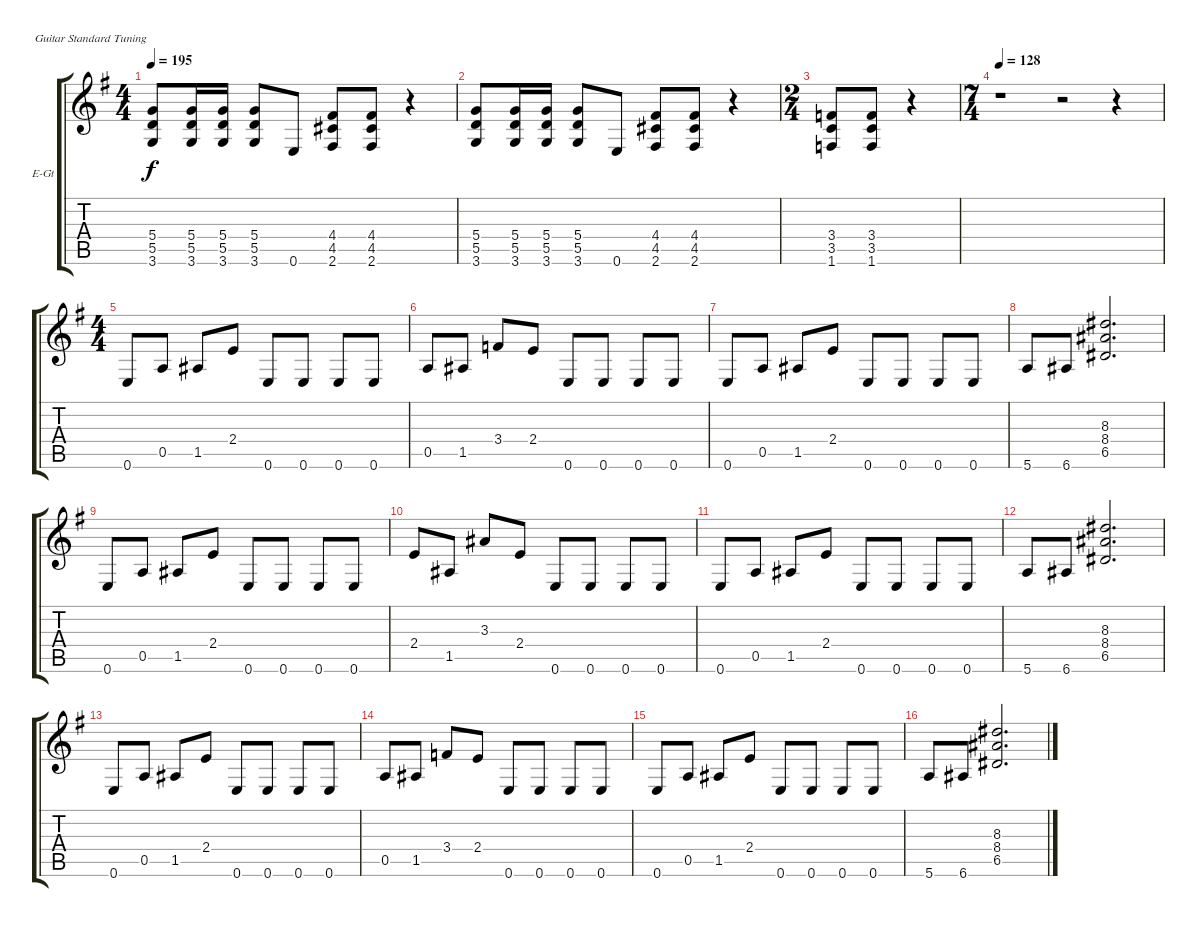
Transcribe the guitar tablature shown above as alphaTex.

\defaultSystemsLayout 4
\bracketExtendMode groupsimilarinstruments
\firstSystemTrackNameOrientation horizontal
\otherSystemsTrackNameOrientation horizontal
\track ("James" "E-Gt") {instrument distortionguitar}
\staff {score tabs}
\tuning (E4 B3 G3 D3 A2 E2)
\ts (4 4)
\tempo 195
\clef g2
\scale
0.333333
\ks g
(5.4 5.5 3.6).8{dy f} (5.4 5.5 3.6).16 (5.4 5.5 3.6).16 (5.4 5.5 3.6).8 0.6.8 (4.4 4.5 2.6).8 (4.4 4.5 2.6).8 r.4 |
\scale
0.333333 (5.4 5.5 3.6).8 (5.4 5.5 3.6).16 (5.4 5.5 3.6).16 (5.4 5.5 3.6).8 0.6.8 (4.4 4.5 2.6).8 (4.4 4.5 2.6).8 r.4 |
\ts (2 4)
\scale
0.333333 (3.4 3.5 1.6).8 (3.4 3.5 1.6).8 r.4 |
\ts (7 4)
\tempo 128
\scale
0.333333 r.1 r.2 r.4 |
\ts (4 4)
\scale
0.333333 0.6.8 0.5.8 1.5.8 2.4.8 0.6.8 0.6.8 0.6.8 0.6.8 |
\scale
0.333333 0.5.8 1.5.8 3.4.8 2.4.8 0.6.8 0.6.8 0.6.8 0.6.8 |
\scale
0.333333 0.6.8 0.5.8 1.5.8 2.4.8 0.6.8 0.6.8 0.6.8 0.6.8 |
\scale
0.333333 5.6.8 6.6.8 (8.3 8.4 6.5).2{d} |
\scale
0.333333 0.6.8 0.5.8 1.5.8 2.4.8 0.6.8 0.6.8 0.6.8 0.6.8 |
\scale
0.333333 2.4.8 1.5.8 3.3.8 2.4.8 0.6.8 0.6.8 0.6.8 0.6.8 |
\scale
0.333333 0.6.8 0.5.8 1.5.8 2.4.8 0.6.8 0.6.8 0.6.8 0.6.8 |
\scale
0.333333 5.6.8 6.6.8 (8.3 8.4 6.5).2{d} |
\scale
0.333333 0.6.8 0.5.8 1.5.8 2.4.8 0.6.8 0.6.8 0.6.8 0.6.8 |
\scale
0.333333 0.5.8 1.5.8 3.4.8 2.4.8 0.6.8 0.6.8 0.6.8 0.6.8 |
\scale
0.333333 0.6.8 0.5.8 1.5.8 2.4.8 0.6.8 0.6.8 0.6.8 0.6.8 |
\scale
0.333333 5.6.8 6.6.8 (8.3 8.4 6.5).2{d}
